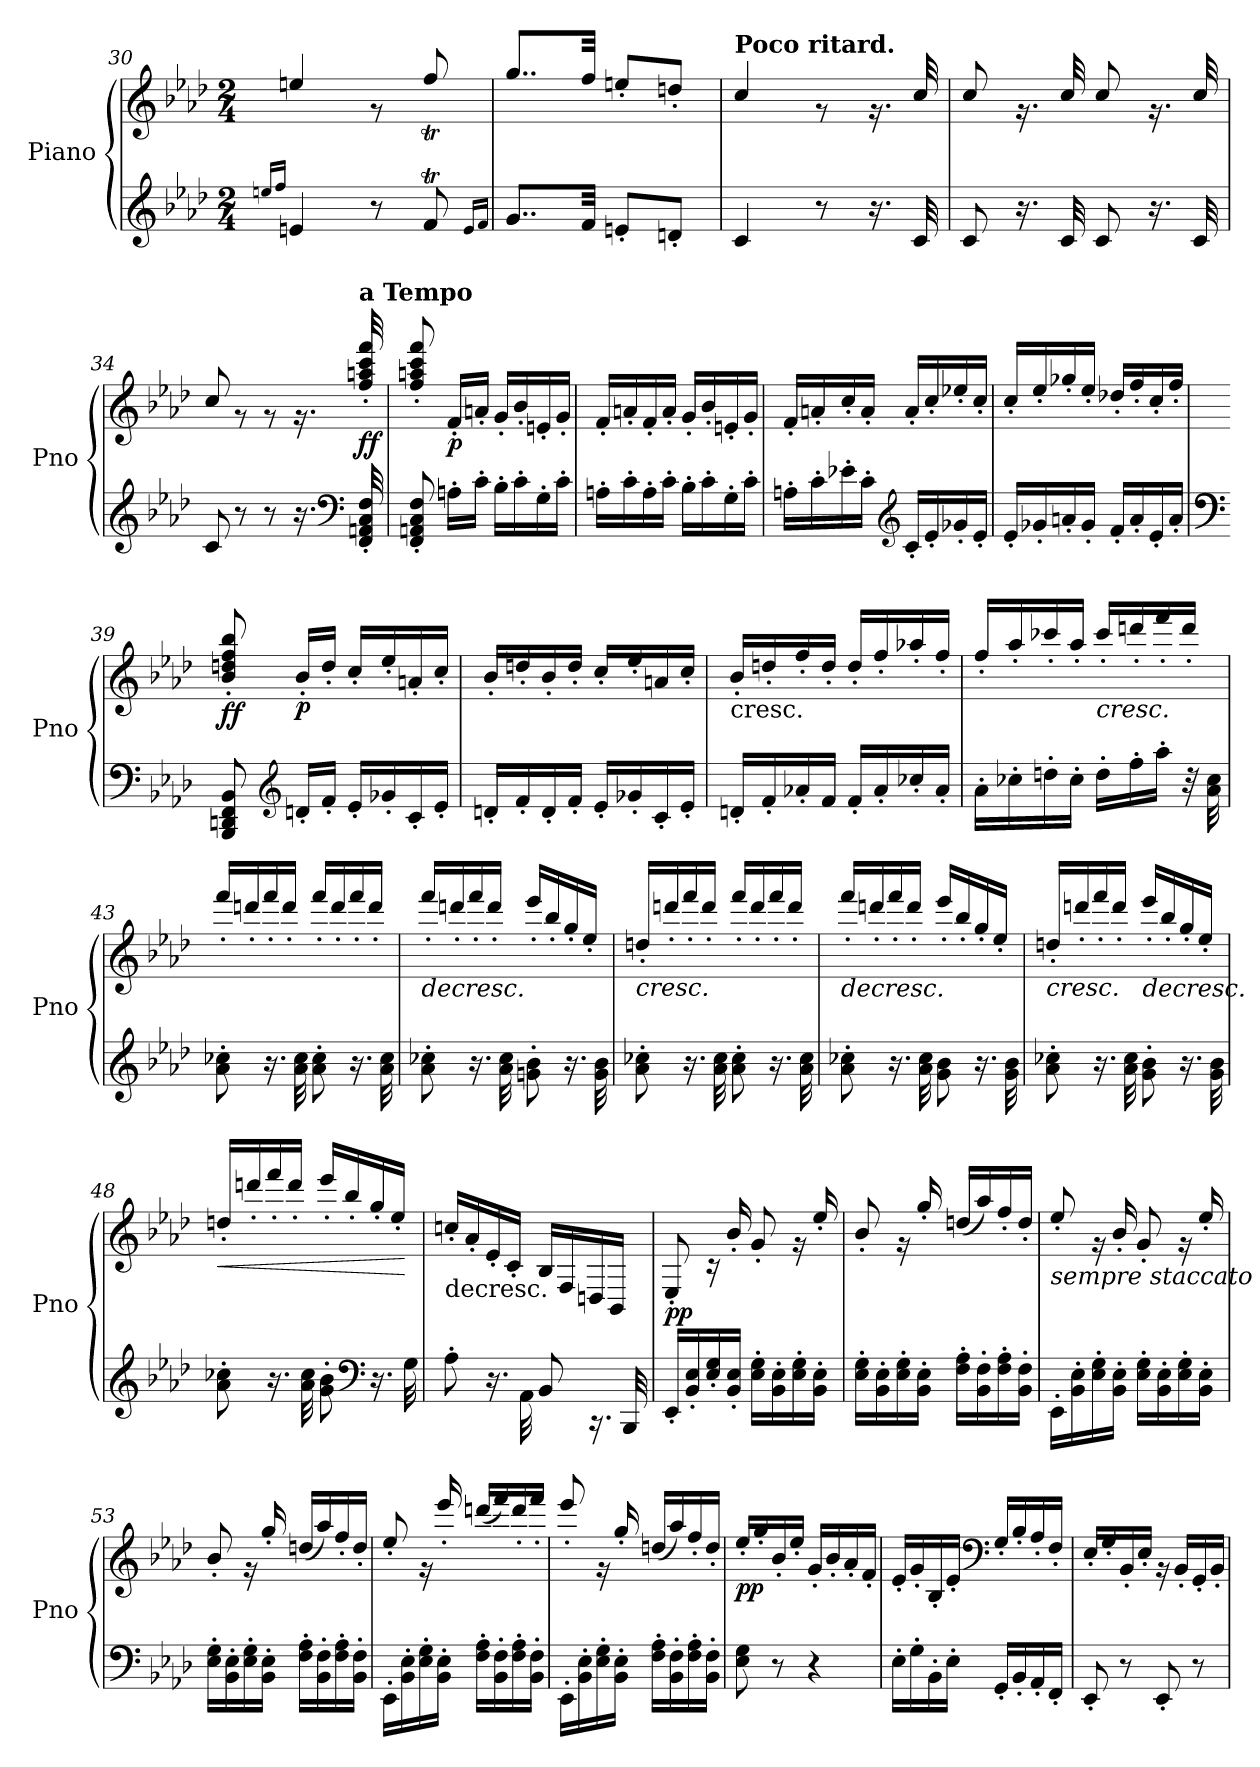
**kern	**kern	**dynam
*part1	*part1	*part1
*staff2	*staff1	*staff1/2
*I"Piano	*	*
*I'Pno	*	*
!!LO:PB:g=z
*clefG2	*clefG2	*
*k[b-e-a-d-]	*k[b-e-a-d-]	*
*A-:	*A-:	*
*M2/4	*M2/4	*
=30	=30	=30
16qeen/LL	.	.
16qff/JJ	.	.
*	*^	*
4en/	2ryy	4een/	.
8r	.	8r	.
8fT/	.	8ffT/	.
16qe/LL	.	.	.
16qf/JJ	.	.	.
=31	=31	=31	=31
8..g/L	2ryy	8..gg/L	.
32f/Jkk	.	32ff/Jkk	.
8en'/L	.	8een'/L	.
8dn'/J	.	8ddn'/J	.
=32	=32	=32	=32
!	!LO:TX:a:B:t=Poco ritard.	!	!
4c/	2ryy	4cc/	.
8r	.	8r	.
16.r	.	16.r	.
32c/	.	32cc/	.
=33	=33	=33	=33
8c/	2ryy	8cc/	.
16.r	.	16.r	.
32c/	.	32cc/	.
8c/	.	8cc/	.
16.r	.	16.r	.
32c/	.	32cc/	.
=34	=34	=34	=34
8c/	2ryy	8cc/	.
8r	.	8r	.
8r	.	8r	.
16.r	.	16.r	.
*clefF4	*	*	*
!	!	!LO:TX:a:B:t=a Tempo	!
!	!	!	!LO:DY:b
32FF/' 32AAn/' 32C/' 32F/'	.	32ff/' 32aan/' 32ccc/' 32fff/'	ff
=35	=35	=35	=35
8FF/' 8AAn/' 8C/' 8F/'	2ryy	8ff/' 8aan/' 8ccc/' 8fff/'	.
!	!	!	!LO:DY:b
16An'\LL	.	16f'/LL	p
16c'\JJ	.	16an'/JJ	.
16B-'\LL	.	16g'/LL	.
16c'\	.	16b-'/	.
16G'\	.	16en'/	.
16c'\JJ	.	16g'/JJ	.
!!LO:LB:g=z	!!
=36	=36	=36	=36
16An'\LL	2ryy	16f'/LL	.
16c'\	.	16an'/	.
16A'\	.	16f'/	.
16c'\JJ	.	16a'/JJ	.
16B-'\LL	.	16g'/LL	.
16c'\	.	16b-'/	.
16G'\	.	16en'/	.
16c'\JJ	.	16g'/JJ	.
=37	=37	=37	=37
16An'\LL	2ryy	16f'/LL	.
16c'\	.	16an'/	.
16e-X'\	.	16cc'/	.
16c'\JJ	.	16a'/JJ	.
*clefG2	*	*	*
16c'/LL	.	16a'/LL	.
16e-'/	.	16cc'/	.
16g-X'/	.	16ee-X'/	.
16e-'/JJ	.	16cc'/JJ	.
=38	=38	=38	=38
16e-'/LL	2ryy	16cc'/LL	.
16g-X'/	.	16ee-'/	.
16an'/	.	16gg-X'/	.
16g-'/JJ	.	16ee-'/JJ	.
16f'/LL	.	16dd-X'/LL	.
16a'/	.	16ff'/	.
16e-'/	.	16cc'/	.
16a'/JJ	.	16ff'/JJ	.
=39	=39	=39	=39
*clefF4	*	*	*
!	!	!	!LO:DY:b
8BBB-/ 8DDn/ 8FF/ 8BB-/	2ryy	8b-/' 8ddn/' 8ff/' 8bb-/'	ff
*clefG2	*	*	*
!	!	!	!LO:DY:b
16dn'/LL	.	16b-'/LL	p
16f'/JJ	.	16dd'/JJ	.
16e-'/LL	.	16cc'/LL	.
16g-X'/	.	16ee-'/	.
16c'/	.	16an'/	.
16e-'/JJ	.	16cc'/JJ	.
!!LO:LB:g=z	!!
=40	=40	=40	=40
16dn'/LL	2ryy	16b-'/LL	.
16f'/	.	16ddn'/	.
16d'/	.	16b-'/	.
16f'/JJ	.	16dd'/JJ	.
16e-'/LL	.	16cc'/LL	.
16g-X'/	.	16ee-'/	.
16c'/	.	16an/	.
16e-'/JJ	.	16cc'/JJ	.
=41	=41	=41	=41
!	!LO:TX:b:t=cresc.	!	!
16dn'/LL	2ryy	16b-'/LL	.
16f'/	.	16ddn'/	.
16a-X'/	.	16ff'/	.
16f/JJ	.	16dd'/JJ	.
16f'/LL	.	16dd'/LL	.
16a-'/	.	16ff'/	.
16cc-X'/	.	16aa-X'/	.
16a-'/JJ	.	16ff'/JJ	.
=42	=42	=42	=42
16a-'\LL	2ryy	16ff'/LL	.
16cc-X'\	.	16aa-'/	.
16ddn'\	.	16ccc-X'/	.
16cc-'\JJ	.	16aa-'/JJ	.
!	!	!	!LO:HP:b
16dd'\LL	.	16ccc-'/LL	<
16ff'\	.	16dddn'/	.
16aa-'\JJ	.	16fff'/	.
32r	.	16ddd'/JJ	.
32a-\ 32cc-\	.	.	.
=43	=43	=43	=43
8a-\' 8cc-X\'	16fff'/LL	4ryy	.
.	16dddn'/	.	.
16.r	16fff'/	.	.
.	16ddd'/JJ	.	.
32a-\ 32cc-\	.	.	.
8a-\' 8cc-\'	16fff'/LL	8ryy	.
.	16ddd'/	.	.
16.r	16fff'/	16ryy	.
.	16ddd'/JJ	32ryy	.
32a-\ 32cc-\	.	32ryy	.
!!LO:LB:g=z	!!
=44	=44	=44	=44
!	!	!	!LO:HP:b
8a-\' 8cc-X\'	4ryy	16fff'/LL	>
.	.	16dddn'/	.
16.r	.	16fff'/	.
.	.	16ddd'/JJ	.
32a-\ 32cc-\	.	.	.
8gn\' 8b-\'	8ryy	16eee-'/LL	.
.	.	16bb-'/	.
16.r	16ryy	16gg'/	.
.	32ryy	16ee-'/JJ	.
32g\ 32b-\	32ryy	.	[
=45	=45	=45	=45
!	!	!	!LO:HP:b
8a-\' 8cc-X\'	4ryy	16ddn'/LL	<
.	.	16dddn'/	.
16.r	.	16fff'/	.
.	.	16ddd'/JJ	.
32a-\ 32cc-\	.	.	.
8a-\' 8cc-\'	8ryy	16fff'/LL	.
.	.	16ddd'/	.
16.r	16ryy	16fff'/	.
.	32ryy	16ddd'/JJ	.
32a-\ 32cc-\	32ryy	.	]
=46	=46	=46	=46
!	!	!	!LO:HP:b
8a-\' 8cc-X\'	4ryy	16fff'/LL	>
.	.	16dddn'/	.
16.r	.	16fff'/	.
.	.	16ddd'/JJ	.
32a-\ 32cc-\	.	.	.
8g\ 8b-\	8ryy	16eee-'/LL	.
.	.	16bb-'/	.
16.r	16ryy	16gg'/	.
.	32ryy	16ee-'/JJ	.
32g\ 32b-\	32ryy	.	[
*	*v	*v	*
!!LO:LB:g=z
=47	=47	=47
!	!	!LO:HP:b
*	*^	*
*	*	*^	*
8a-\' 8cc-X\'	8ryy	4ryy	16ddn'/LL	<
.	.	.	16dddn'/	.
16.r	16ryy	.	16fff'/	.
.	32ryy	.	16ddd'/JJ	.
32a-\ 32cc-\	32ryy	.	.	]
!	!	!	!	!LO:HP:b
8g\' 8b-\'	4ryy	8ryy	16eee-'/LL	>
.	.	.	16bb-'/	.
16.r	.	16ryy	16gg'/	.
.	.	32ryy	16ee-'/JJ	.
32g\ 32b-\	.	32ryy	.	[
=48	=48	=48	=48	=48
!	!	!	!	!LO:HP:b
8a-\' 8cc-X\'	8ryy	4ryy	16ddn'/LL	<
.	.	.	16dddn'/	.
16.r	16ryy	.	16fff'/	.
.	32ryy	.	16ddd'/JJ	.
32a-\ 32cc-\	32ryy	.	.	]
8g\' 8b-\'	4ryy	8ryy	16eee-'/LL	.
.	.	.	16bb-'/	.
*clefF4	*	*	*	*
16.r	.	16ryy	16gg'/	.
.	.	32ryy	16ee-'/JJ	.
32G\	.	32ryy	.	[
*	*	*v	*v	*
=49	=49	=49	=49
!	!LO:TX:b:t=decresc.	!	!
8A-'\	2ryy	16ccn'/LL	.
.	.	16a-'/	.
16.r	.	16e-'/	.
.	.	16c'/JJ	.
32AA-\	.	.	.
8BB-/	.	16B-/LL	.
.	.	16F/	.
16.rCC	.	16Dn/	.
.	.	16BB-/JJ	.
32BBB-/	.	.	.
=50	=50	=50	=50
!	!	!	!LO:DY:b
16EE-'/LL	2ryy	8E-'/	pp
16BB-/' 16E-/'	.	.	.
16E-/' 16G/'	.	16r	.
16BB-/' 16E-/'JJ	.	16b-'/	.
16E-\' 16G\'LL	.	8g'/	.
16BB-\' 16E-\'	.	.	.
16E-\' 16G\'	.	16r	.
16BB-\' 16E-\'JJ	.	16ee-'/	.
!!LO:PB:g=z	!!
=51	=51	=51	=51
16E-\' 16G\'LL	2ryy	8b-'/	.
16BB-\' 16E-\'	.	.	.
16E-\' 16G\'	.	16r	.
16BB-\' 16E-\'JJ	.	16gg'/	.
16F\' 16A-\'LL	.	(>16ddn/LL	.
16BB-\' 16F\'	.	16aa-/)	.
16F\' 16A-\'	.	16ff'/	.
16BB-\' 16F\'JJ	.	16dd'/JJ	.
=52	=52	=52	=52
!	!LO:TX:b:i:t=sempre staccato	!	!
16EE-'\LL	2ryy	8ee-'/	.
16BB-\' 16E-\'	.	.	.
16E-\' 16G\'	.	16r	.
16BB-\' 16E-\'JJ	.	16b-'/	.
16E-\' 16G\'LL	.	8g'/	.
16BB-\' 16E-\'	.	.	.
16E-\' 16G\'	.	16r	.
16BB-\' 16E-\'JJ	.	16ee-'/	.
=53	=53	=53	=53
16E-\' 16G\'LL	2ryy	8b-'/	.
16BB-\' 16E-\'	.	.	.
16E-\' 16G\'	.	16r	.
16BB-\' 16E-\'JJ	.	16gg'/	.
16F\' 16A-\'LL	.	(>16ddn/LL	.
16BB-\' 16F\'	.	16aa-/)	.
16F\' 16A-\'	.	16ff'/	.
16BB-\' 16F\'JJ	.	16dd'/JJ	.
=54	=54	=54	=54
16EE-'\LL	2ryy	8ee-'/	.
16BB-\' 16E-\'	.	.	.
16E-\' 16G\'	.	16r	.
16BB-\' 16E-\'JJ	.	16eee-'/	.
16F\' 16A-\'LL	.	(>16dddn/LL	.
16BB-\' 16F\'	.	16fff/)	.
16F\' 16A-\'	.	16ddd'/	.
16BB-\' 16F\'JJ	.	16fff'/JJ	.
!!LO:LB:g=z	!!
=55	=55	=55	=55
16EE-'\LL	2ryy	8eee-'/	.
16BB-\' 16E-\'	.	.	.
16E-\' 16G\'	.	16r	.
16BB-\' 16E-\'JJ	.	16gg'/	.
16F\' 16A-\'LL	.	(>16ddn/LL	.
16BB-\' 16F\'	.	16aa-/)	.
16F\' 16A-\'	.	16ff'/	.
16BB-\' 16F\'JJ	.	16dd'/JJ	.
=56	=56	=56	=56
!	!	!	!LO:DY:b
8E-\ 8G\	2ryy	16ee-'/LL	pp
.	.	16gg'/	.
8r	.	16b-'/	.
.	.	16ee-'/JJ	.
4r	.	16g'/LL	.
.	.	16b-'/	.
.	.	16a-'/	.
.	.	16f'/JJ	.
=57	=57	=57	=57
16E-'\LL	2ryy	16e-'/LL	.
16G'\	.	16g'/	.
16BB-'\	.	16B-'/	.
16E-'\JJ	.	16e-'/JJ	.
*	*clefF4	*	*
16GG'/LL	.	16G'/LL	.
16BB-'/	.	16B-'/	.
16AA-'/	.	16A-'/	.
16FF'/JJ	.	16F'/JJ	.
=58	=58	=58	=58
8EE-'/	2ryy	16E-'/LL	.
.	.	16G'/	.
8r	.	16BB-'/	.
.	.	16E-'/JJ	.
8EE-'/	.	16r	.
.	.	16BB-'/LL	.
8r	.	16GG'/	.
.	.	16BB-'/JJ	.
*	*v	*v	*
=	=	=
*-	*-	*-
